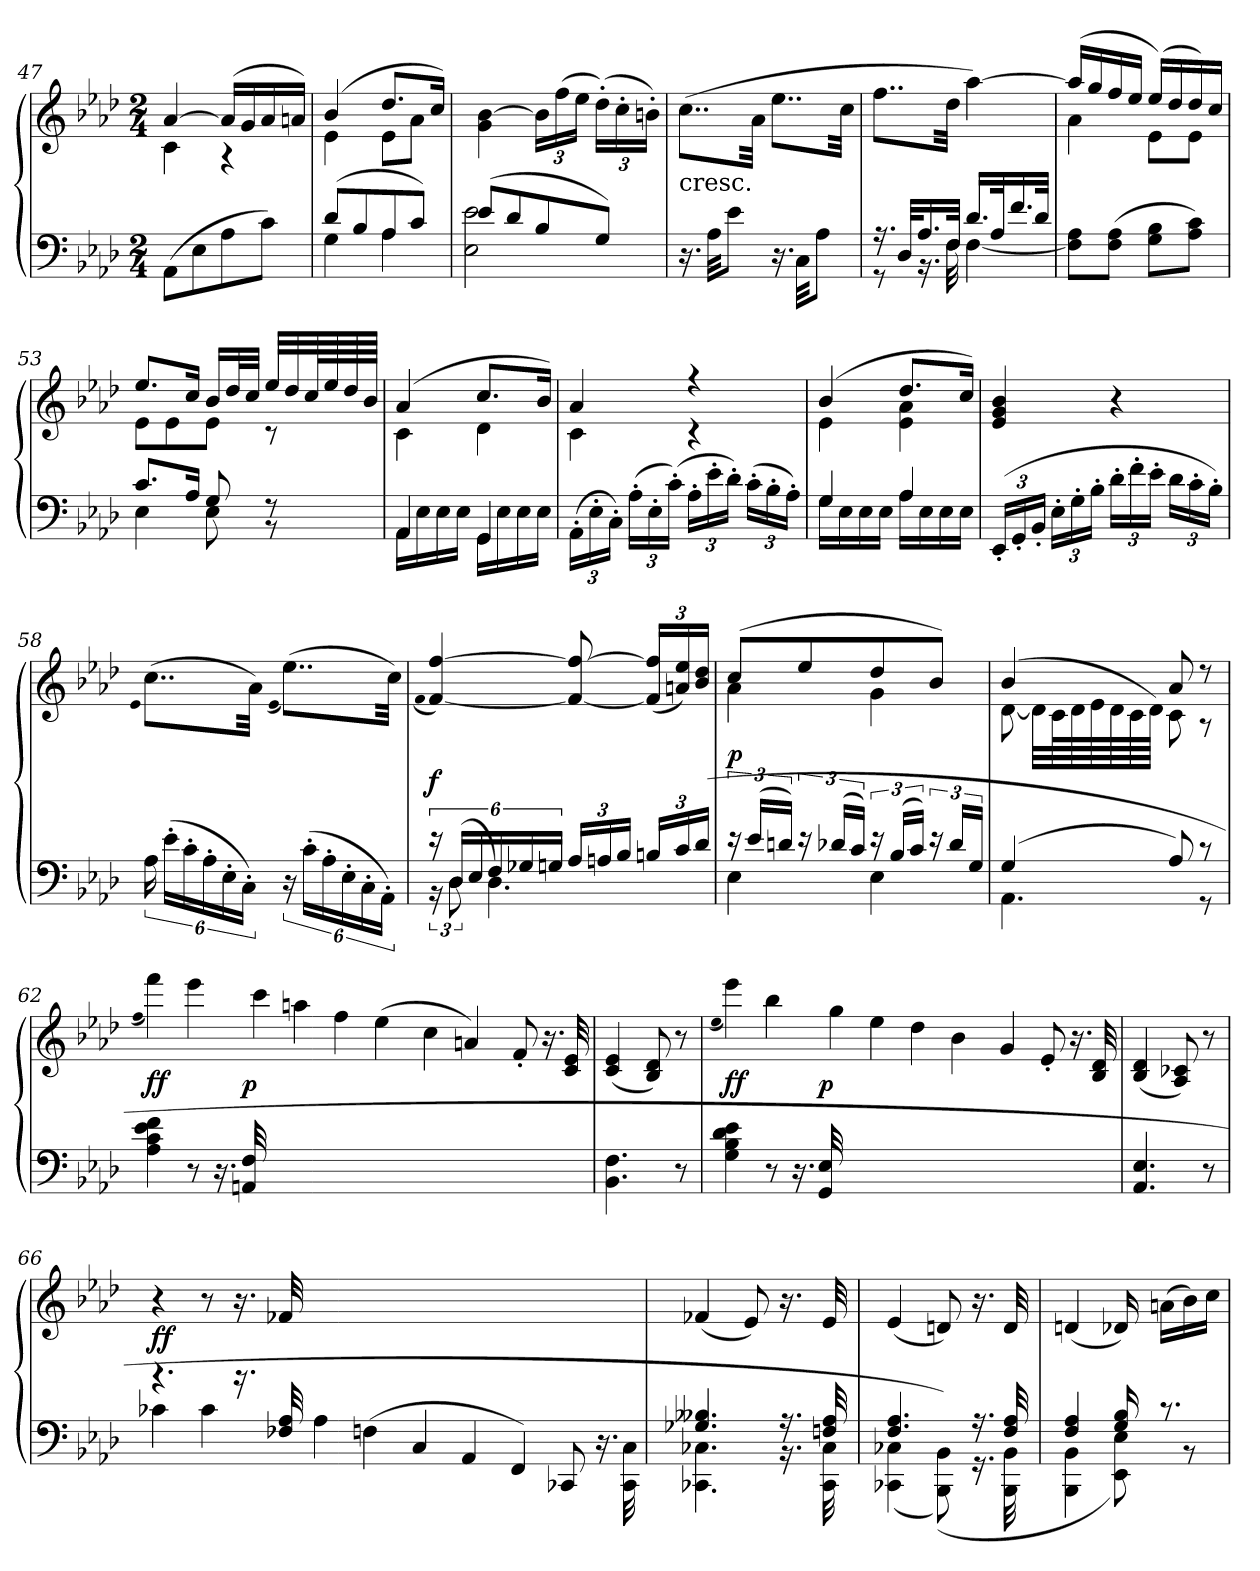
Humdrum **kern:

**kern	**kern	**dynam
*part1	*part1	*part1
*staff2	*staff1	*staff1/2
*clefF4	*clefG2	*
*k[b-e-a-d-]	*k[b-e-a-d-]	*
*A-:	*A-:	*
*M2/4	*M2/4	*
=47	=47	=47
*	*^	*
(8AA-\L	[4a-/	4c\	.
8E-\	.	.	.
8A-\	(16a-/LL]	4r	.
.	16g/	.	.
8c\J)	16a-/	.	.
.	16an/JJ)	.	.
=48	=48	=48	=48
*^	*	*	*
(8d-/L	4G\	(4b-/	4e-\	.
8B-/	.	.	.	.
8A-/	4A-\	8.dd-/L	8e-\L	.
8c/J)	.	.	8a-\J	.
.	.	16cc/Jk)	.	.
*	*	*v	*v	*
=49	=49	=49	=49
(8e-/L	2E-\ 2e-\	4g\ [4b-\	.
8d-/	.	.	.
8B-/	.	24b-\LL]	.
.	.	(24ff\	.
.	.	24ee-\JJ	.
8G/J)	.	(24dd-'\LL)	.
.	.	24cc'\	.
.	.	24bn'\JJ)	.
*v	*v	*	*
=50	=50	=50
!	!LO:TX:c:t=cresc.	!
16.r	(8..cc\L	.
32A-\KKL	.	.
8e-\J	.	.
.	32a-\Jkk	.
16.r	8..ee-\L	.
32C\KKL	.	.
8A-\J	.	.
.	32cc\Jkk	.
=51	=51	=51
*^	*	*
16.r	8r	8..ff\L	.
32D-/KLL	.	.	.
16.A-/	16.r	.	.
32F/JJk	32F\	32dd-\Jkk	.
16.d-/LL	[4F\	[4aa-\)	.
32A-/K	.	.	.
16.f/	.	.	.
32d-/JJk	.	.	.
*v	*v	*	*
=52	=52	=52
*	*^	*
8F]\ 8A-\L	(16aa-/LL]	4a-\	.
.	16gg/	.	.
(8F\ 8A-\J	16ff/	.	.
.	16ee-/JJ	.	.
8G\ 8B-\L	(16ee-/LL)	8e-\L	.
.	16dd-/	.	.
8A-\ 8c\J)	16dd-/)	8e-\J	.
.	16cc/JJ	.	.
=53	=53	=53	=53
*^	*	*	*
8.c/L	4E-\	8.ee-/L	8e-\L	.
.	.	.	8e-\	.
16A-/Jk	.	16cc/Jk	.	.
8G/	8E-\	16b-/LL	8e-\J	.
.	.	32dd-/L	.	.
.	.	32cc/JJJ	.	.
8r	8r	32ee-/LLL	8r	.
.	.	32dd-/	.	.
.	.	64cc/L	.	.
.	.	64ee-/	.	.
.	.	64dd-/	.	.
.	.	64b-/JJJJ	.	.
=54	=54	=54	=54	=54
16AA-\LL	4AA-/	(4a-/	4c\	.
16E-\	.	.	.	.
16E-\	.	.	.	.
16E-\JJ	.	.	.	.
16GG\LL	4GG/	8.cc/L	4d-\	.
16E-\	.	.	.	.
16E-\	.	.	.	.
16E-\JJ	.	16b-/Jk)	.	.
*v	*v	*	*	*
=55	=55	=55	=55
(24AA-'\LL	4a-/	4c\	.
24E-'\	.	.	.
24C'\JJ)	.	.	.
(24A-'\LL	.	.	.
24E-'\	.	.	.
(24c'\JJ)	.	.	.
24A-'\LL	4r	4r	.
24e-'\	.	.	.
24d-'\JJ)	.	.	.
(24c'\LL	.	.	.
24B-'\	.	.	.
24A-'\JJ)	.	.	.
=56	=56	=56	=56
*^	*	*	*
4G/	16G\LL	(4b-/	4e-\	.
.	16E-\	.	.	.
.	16E-\	.	.	.
.	16E-\JJ	.	.	.
4A-/	16A-\LL	8.dd-/L	4e-\ 4a-\	.
.	16E-\	.	.	.
.	16E-\	.	.	.
.	16E-\JJ	16cc/Jk)	.	.
*v	*v	*	*	*
*	*v	*v	*
=57	=57	=57
(24EE-'/LL	4e-/ 4g/ 4b-/	.
24GG'/	.	.
24BB-'/JJ	.	.
24E-'\LL	.	.
24G'\	.	.
24B-'\JJ	.	.
24d-'\LL	4r	.
24f'\	.	.
24e-'\JJ	.	.
24d-\LL	.	.
24c'\	.	.
24B-'\JJ)	.	.
=58	=58	=58
.	qe-	.
24A-\	(8..cc\L	.
(24e-'\LL	.	.
24c'\	.	.
24A-'\	.	.
24E-'\	.	.
24C'\JJ)	.	.
.	32a-\Jkk)	.
.	(qe-	.
24r	(8..ee-\L)	.
(24c'\LL	.	.
24A-'\	.	.
24E-'\	.	.
24C'\	.	.
24AA-'\JJ)	.	.
.	32cc\Jkk)	.
=59	=59	=59
.	(qf	.
*^	*	*
24r	24r	[4f/ [4ff/)	f
(24D-/LL	12D-\	.	.
24E-/	.	.	.
24F/	4.D-\)	.	.
24G-X/	.	.	.
24Gn/JJ	.	.	.
24A-/LL	.	8f_/ 8ff_/	.
24An/	.	.	.
24B-/JJ	.	.	.
24Bn/LL	.	(24f]/ 24ff]/LL	.
24c/	.	24an/ 24ee-/)	.
(24d-/JJ	.	24b-/ 24dd-/JJ	.
=60	=60	=60	=60
*	*	*^	*
24r	4E-\	(8cc/L	4a-\	p
(24e-/LL	.	.	.	.
24dn/JJ)	.	.	.	.
24r	.	8ee-/	.	.
(24d-X/LL	.	.	.	.
24c/JJ)	.	.	.	.
24r	4E-\	8dd-/	4g\	.
(24B-/LL	.	.	.	.
24c/JJ)	.	.	.	.
24r	.	8b-/J)	.	.
24d-/LL	.	.	.	.
24G/JJ	.	.	.	.
=61	=61	=61	=61	=61
(4G/	4.AA-\	(4b-/	[8d-\	.
.	.	.	32d-\LLL]	.
.	.	.	64c\L	.
.	.	.	64d-\	.
.	.	.	64e-\	.
.	.	.	64d-\	.
.	.	.	64c\	.
.	.	.	64d-\JJJJ)	.
8A-/)	.	8a-/	8c\	.
8r	8r	8r	8r	.
*v	*v	*	*	*
=62	=62	=62	=62
.	(qff	.	.
4A-\ 4c\ 4e-\ 4f\	4fff\)	4...ryy	ff
8r	4eee-	.	.
16.r	.	.	.
32AAn/ 32F/	.	1ryy	p
1..ryy	4ccc	.	.
.	4aan	.	.
.	4ff	.	.
.	(4ee-	.	.
.	.	2ryy	.
.	4cc	.	.
.	4an)	.	.
.	.	4ryy	.
.	8f'/	.	.
.	16.r	.	.
.	32c/ 32e-/	32ryy	.
*	*v	*v	*
=63	=63	=63
4.BB-\ 4.F\	(4c/ 4e-/	.
.	8B-/ 8d-/)	.
8r	8r	.
=64	=64	=64
.	(qee-	.
*	*^	*
4G\ 4B-\ 4d-\ 4e-\	4eee-\)	4...ryy	ff
8r	4bb-	.	.
16.r	.	.	.
32GG/ 32E-/	.	1ryy	p
1.ryy	4gg	.	.
.	4ee-	.	.
.	4dd-	.	.
.	4b-	.	.
.	.	2ryy	.
.	4g	.	.
.	8e-'/	.	.
.	16.r	.	.
.	32B-/ 32d-/	32ryy	.
*	*v	*v	*
=65	=65	=65
4.AA-/ 4.E-/	(4B-/ 4d-/	.
.	8A-/ 8c-X/)	.
8r	8r	.
=66	=66	=66
*^	*	*
4.r	4c-X\	4r	ff
.	4c-	8r	.
16.r	.	16.r	.
32F-X/ 32A-/	.	32f-X/	.
1.ryy	4A-	1.ryy	.
.	(4F	.	.
.	4C	.	.
.	4AA-	.	.
.	4FF)	.	.
.	8CC-X/	.	.
.	16.r	.	.
.	32CC-\ 32C\	.	.
=67	=67	=67	=67
4.G-X/ 4.B--X/	4.CC-X\ 4.C-X\	(4f-X/	.
.	.	8e-/)	.
16.r	16.r	16.r	.
32Fn/ 32A-/	32CC-\ 32C-\	32e-/	.
=68	=68	=68	=68
4.F/ 4.A-/	(4CC-X\ 4C-X\	(4e-/	.
.	(8BBB-\ 8BB-\))	8dn/)	.
16.r	16.r	16.r	.
32F/ 32A-/	32BBB-\ 32BB-\	32d/	.
=69	=69	=69	=69
4F/ 4A-/	4BBB-\ 4BB-\	(4dn/	.
16G/ 16B-/	8EE-\ 8E-\)	16d-X/)	.
8.r	.	(16an\LL	.
.	8r	16b-\)	.
.	.	16cc\JJ	.
*v	*v	*	*
=	=	=
*-	*-	*-
